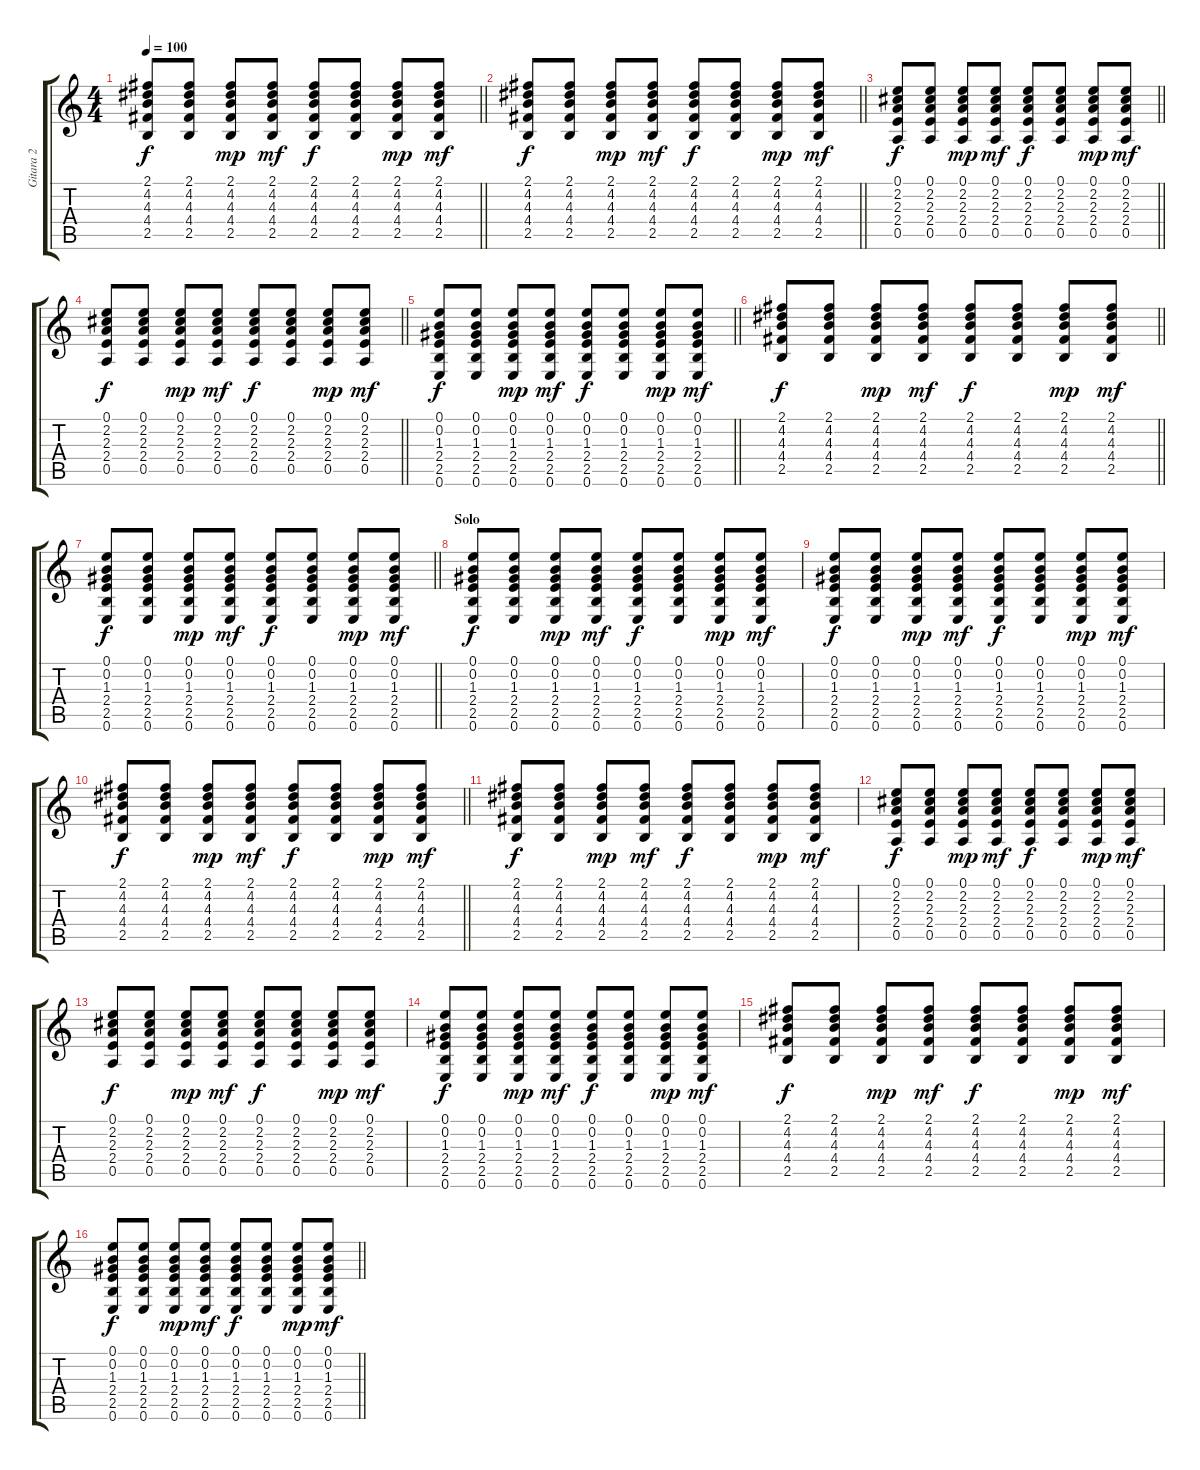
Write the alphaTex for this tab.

\track ("Gitara 2" "Gitara 2") {instrument acousticguitarsteel}
\staff {score tabs}
\tuning (E4 B3 G3 D3 A2 E2) {hide}
\ts (4 4)
\tempo 100
\clef g2
\barLineRight lightlight
\ks c
(2.1 4.2 4.3 4.4 2.5).8{dy f} (2.1 4.2 4.3 4.4 2.5).8 (2.1 4.2 4.3 4.4 2.5).8{dy mp} (2.1 4.2 4.3 4.4 2.5).8{dy mf} (2.1 4.2 4.3 4.4 2.5).8{dy f} (2.1 4.2 4.3 4.4 2.5).8 (2.1 4.2 4.3 4.4 2.5).8{dy mp} (2.1 4.2 4.3 4.4 2.5).8{dy mf} |
\barLineRight lightlight
(2.1 4.2 4.3 4.4 2.5).8{dy f} (2.1 4.2 4.3 4.4 2.5).8 (2.1 4.2 4.3 4.4 2.5).8{dy mp} (2.1 4.2 4.3 4.4 2.5).8{dy mf} (2.1 4.2 4.3 4.4 2.5).8{dy f} (2.1 4.2 4.3 4.4 2.5).8 (2.1 4.2 4.3 4.4 2.5).8{dy mp} (2.1 4.2 4.3 4.4 2.5).8{dy mf} |
\barLineRight lightlight
(0.1 2.2 2.3 2.4 0.5).8{dy f} (0.1 2.2 2.3 2.4 0.5).8 (0.1 2.2 2.3 2.4 0.5).8{dy mp} (0.1 2.2 2.3 2.4 0.5).8{dy mf} (0.1 2.2 2.3 2.4 0.5).8{dy f} (0.1 2.2 2.3 2.4 0.5).8 (0.1 2.2 2.3 2.4 0.5).8{dy mp} (0.1 2.2 2.3 2.4 0.5).8{dy mf} |
\barLineRight lightlight
(0.1 2.2 2.3 2.4 0.5).8{dy f} (0.1 2.2 2.3 2.4 0.5).8 (0.1 2.2 2.3 2.4 0.5).8{dy mp} (0.1 2.2 2.3 2.4 0.5).8{dy mf} (0.1 2.2 2.3 2.4 0.5).8{dy f} (0.1 2.2 2.3 2.4 0.5).8 (0.1 2.2 2.3 2.4 0.5).8{dy mp} (0.1 2.2 2.3 2.4 0.5).8{dy mf} |
\barLineRight lightlight
(0.1 0.2 1.3 2.4 2.5 0.6).8{dy f} (0.1 0.2 1.3 2.4 2.5 0.6).8 (0.1 0.2 1.3 2.4 2.5 0.6).8{dy mp} (0.1 0.2 1.3 2.4 2.5 0.6).8{dy mf} (0.1 0.2 1.3 2.4 2.5 0.6).8{dy f} (0.1 0.2 1.3 2.4 2.5 0.6).8 (0.1 0.2 1.3 2.4 2.5 0.6).8{dy mp} (0.1 0.2 1.3 2.4 2.5 0.6).8{dy mf} |
\barLineRight lightlight
(2.1 4.2 4.3 4.4 2.5).8{dy f} (2.1 4.2 4.3 4.4 2.5).8 (2.1 4.2 4.3 4.4 2.5).8{dy mp} (2.1 4.2 4.3 4.4 2.5).8{dy mf} (2.1 4.2 4.3 4.4 2.5).8{dy f} (2.1 4.2 4.3 4.4 2.5).8 (2.1 4.2 4.3 4.4 2.5).8{dy mp} (2.1 4.2 4.3 4.4 2.5).8{dy mf} |
\barLineRight lightlight
(0.1 0.2 1.3 2.4 2.5 0.6).8{dy f} (0.1 0.2 1.3 2.4 2.5 0.6).8 (0.1 0.2 1.3 2.4 2.5 0.6).8{dy mp} (0.1 0.2 1.3 2.4 2.5 0.6).8{dy mf} (0.1 0.2 1.3 2.4 2.5 0.6).8{dy f} (0.1 0.2 1.3 2.4 2.5 0.6).8 (0.1 0.2 1.3 2.4 2.5 0.6).8{dy mp} (0.1 0.2 1.3 2.4 2.5 0.6).8{dy mf} |
\section ("" "Solo")
(0.1 0.2 1.3 2.4 2.5 0.6).8{dy f} (0.1 0.2 1.3 2.4 2.5 0.6).8 (0.1 0.2 1.3 2.4 2.5 0.6).8{dy mp} (0.1 0.2 1.3 2.4 2.5 0.6).8{dy mf} (0.1 0.2 1.3 2.4 2.5 0.6).8{dy f} (0.1 0.2 1.3 2.4 2.5 0.6).8 (0.1 0.2 1.3 2.4 2.5 0.6).8{dy mp} (0.1 0.2 1.3 2.4 2.5 0.6).8{dy mf} |
(0.1 0.2 1.3 2.4 2.5 0.6).8{dy f} (0.1 0.2 1.3 2.4 2.5 0.6).8 (0.1 0.2 1.3 2.4 2.5 0.6).8{dy mp} (0.1 0.2 1.3 2.4 2.5 0.6).8{dy mf} (0.1 0.2 1.3 2.4 2.5 0.6).8{dy f} (0.1 0.2 1.3 2.4 2.5 0.6).8 (0.1 0.2 1.3 2.4 2.5 0.6).8{dy mp} (0.1 0.2 1.3 2.4 2.5 0.6).8{dy mf} |
\barLineRight lightlight
(2.1 4.2 4.3 4.4 2.5).8{dy f} (2.1 4.2 4.3 4.4 2.5).8 (2.1 4.2 4.3 4.4 2.5).8{dy mp} (2.1 4.2 4.3 4.4 2.5).8{dy mf} (2.1 4.2 4.3 4.4 2.5).8{dy f} (2.1 4.2 4.3 4.4 2.5).8 (2.1 4.2 4.3 4.4 2.5).8{dy mp} (2.1 4.2 4.3 4.4 2.5).8{dy mf} |
(2.1 4.2 4.3 4.4 2.5).8{dy f} (2.1 4.2 4.3 4.4 2.5).8 (2.1 4.2 4.3 4.4 2.5).8{dy mp} (2.1 4.2 4.3 4.4 2.5).8{dy mf} (2.1 4.2 4.3 4.4 2.5).8{dy f} (2.1 4.2 4.3 4.4 2.5).8 (2.1 4.2 4.3 4.4 2.5).8{dy mp} (2.1 4.2 4.3 4.4 2.5).8{dy mf} |
(0.1 2.2 2.3 2.4 0.5).8{dy f} (0.1 2.2 2.3 2.4 0.5).8 (0.1 2.2 2.3 2.4 0.5).8{dy mp} (0.1 2.2 2.3 2.4 0.5).8{dy mf} (0.1 2.2 2.3 2.4 0.5).8{dy f} (0.1 2.2 2.3 2.4 0.5).8 (0.1 2.2 2.3 2.4 0.5).8{dy mp} (0.1 2.2 2.3 2.4 0.5).8{dy mf} |
(0.1 2.2 2.3 2.4 0.5).8{dy f} (0.1 2.2 2.3 2.4 0.5).8 (0.1 2.2 2.3 2.4 0.5).8{dy mp} (0.1 2.2 2.3 2.4 0.5).8{dy mf} (0.1 2.2 2.3 2.4 0.5).8{dy f} (0.1 2.2 2.3 2.4 0.5).8 (0.1 2.2 2.3 2.4 0.5).8{dy mp} (0.1 2.2 2.3 2.4 0.5).8{dy mf} |
(0.1 0.2 1.3 2.4 2.5 0.6).8{dy f} (0.1 0.2 1.3 2.4 2.5 0.6).8 (0.1 0.2 1.3 2.4 2.5 0.6).8{dy mp} (0.1 0.2 1.3 2.4 2.5 0.6).8{dy mf} (0.1 0.2 1.3 2.4 2.5 0.6).8{dy f} (0.1 0.2 1.3 2.4 2.5 0.6).8 (0.1 0.2 1.3 2.4 2.5 0.6).8{dy mp} (0.1 0.2 1.3 2.4 2.5 0.6).8{dy mf} |
(2.1 4.2 4.3 4.4 2.5).8{dy f} (2.1 4.2 4.3 4.4 2.5).8 (2.1 4.2 4.3 4.4 2.5).8{dy mp} (2.1 4.2 4.3 4.4 2.5).8{dy mf} (2.1 4.2 4.3 4.4 2.5).8{dy f} (2.1 4.2 4.3 4.4 2.5).8 (2.1 4.2 4.3 4.4 2.5).8{dy mp} (2.1 4.2 4.3 4.4 2.5).8{dy mf} |
\barLineRight lightlight
(0.1 0.2 1.3 2.4 2.5 0.6).8{dy f} (0.1 0.2 1.3 2.4 2.5 0.6).8 (0.1 0.2 1.3 2.4 2.5 0.6).8{dy mp} (0.1 0.2 1.3 2.4 2.5 0.6).8{dy mf} (0.1 0.2 1.3 2.4 2.5 0.6).8{dy f} (0.1 0.2 1.3 2.4 2.5 0.6).8 (0.1 0.2 1.3 2.4 2.5 0.6).8{dy mp} (0.1 0.2 1.3 2.4 2.5 0.6).8{dy mf}
